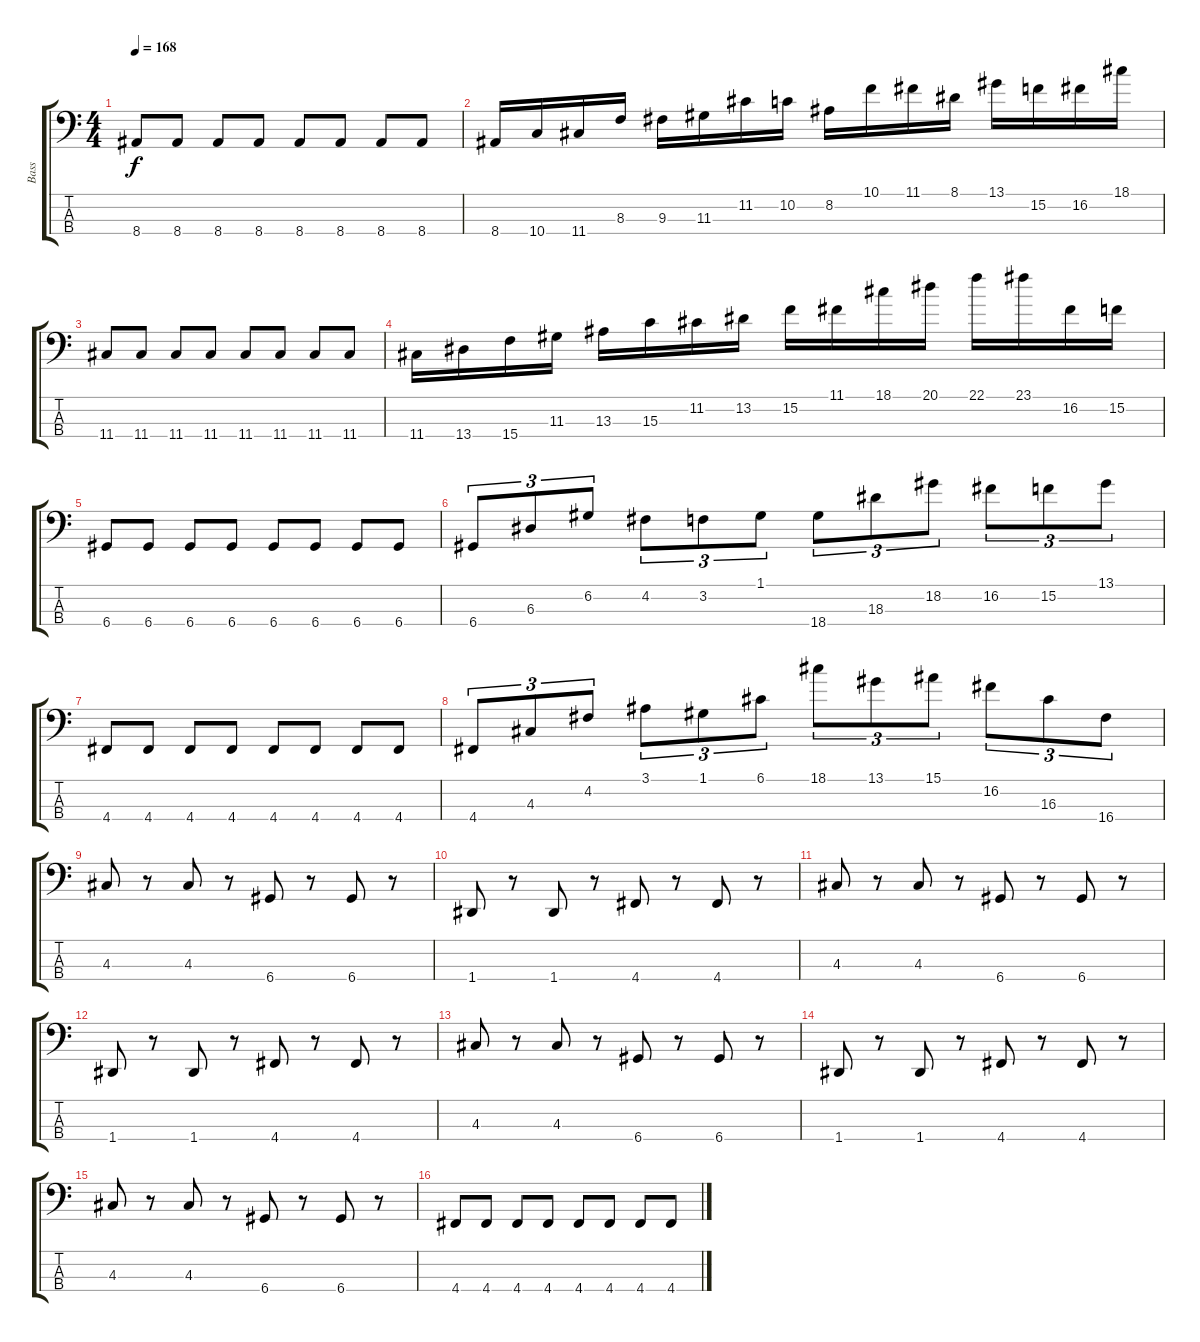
\track ("Bass" "Bass") {instrument electricbassfinger}
\staff {score tabs}
\tuning (G2 D2 A1 D1) {hide}
\ts (4 4)
\tempo 168
\clef f4
\ks c
8.4.8{dy f} 8.4.8 8.4.8 8.4.8 8.4.8 8.4.8 8.4.8 8.4.8 |
8.4.16 10.4.16 11.4.16 8.3.16 9.3.16 11.3.16 11.2.16 10.2.16 8.2.16 10.1.16 11.1.16 8.1.16 13.1.16 15.2.16 16.2.16 18.1.16 |
11.4.8 11.4.8 11.4.8 11.4.8 11.4.8 11.4.8 11.4.8 11.4.8 |
11.4.16 13.4.16 15.4.16 11.3.16 13.3.16 15.3.16 11.2.16 13.2.16 15.2.16 11.1.16 18.1.16 20.1.16 22.1.16 23.1.16 16.2.16 15.2.16 |
6.4.8 6.4.8 6.4.8 6.4.8 6.4.8 6.4.8 6.4.8 6.4.8 |
6.4.8{tu (3 2)} 6.3.8{tu (3 2)} 6.2.8{tu (3 2)} 4.2.8{tu (3 2)} 3.2.8{tu (3 2)} 1.1.8{tu (3 2)} 18.4.8{tu (3 2)} 18.3.8{tu (3 2)} 18.2.8{tu (3 2)} 16.2.8{tu (3 2)} 15.2.8{tu (3 2)} 13.1.8{tu (3 2)} |
4.4.8 4.4.8 4.4.8 4.4.8 4.4.8 4.4.8 4.4.8 4.4.8 |
4.4.8{tu (3 2)} 4.3.8{tu (3 2)} 4.2.8{tu (3 2)} 3.1.8{tu (3 2)} 1.1.8{tu (3 2)} 6.1.8{tu (3 2)} 18.1.8{tu (3 2)} 13.1.8{tu (3 2)} 15.1.8{tu (3 2)} 16.2.8{tu (3 2)} 16.3.8{tu (3 2)} 16.4.8{tu (3 2)} |
4.3.8 r.8 4.3.8 r.8 6.4.8 r.8 6.4.8 r.8 |
1.4.8 r.8 1.4.8 r.8 4.4.8 r.8 4.4.8 r.8 |
4.3.8 r.8 4.3.8 r.8 6.4.8 r.8 6.4.8 r.8 |
1.4.8 r.8 1.4.8 r.8 4.4.8 r.8 4.4.8 r.8 |
4.3.8 r.8 4.3.8 r.8 6.4.8 r.8 6.4.8 r.8 |
1.4.8 r.8 1.4.8 r.8 4.4.8 r.8 4.4.8 r.8 |
4.3.8 r.8 4.3.8 r.8 6.4.8 r.8 6.4.8 r.8 |
4.4.8 4.4.8 4.4.8 4.4.8 4.4.8 4.4.8 4.4.8 4.4.8
